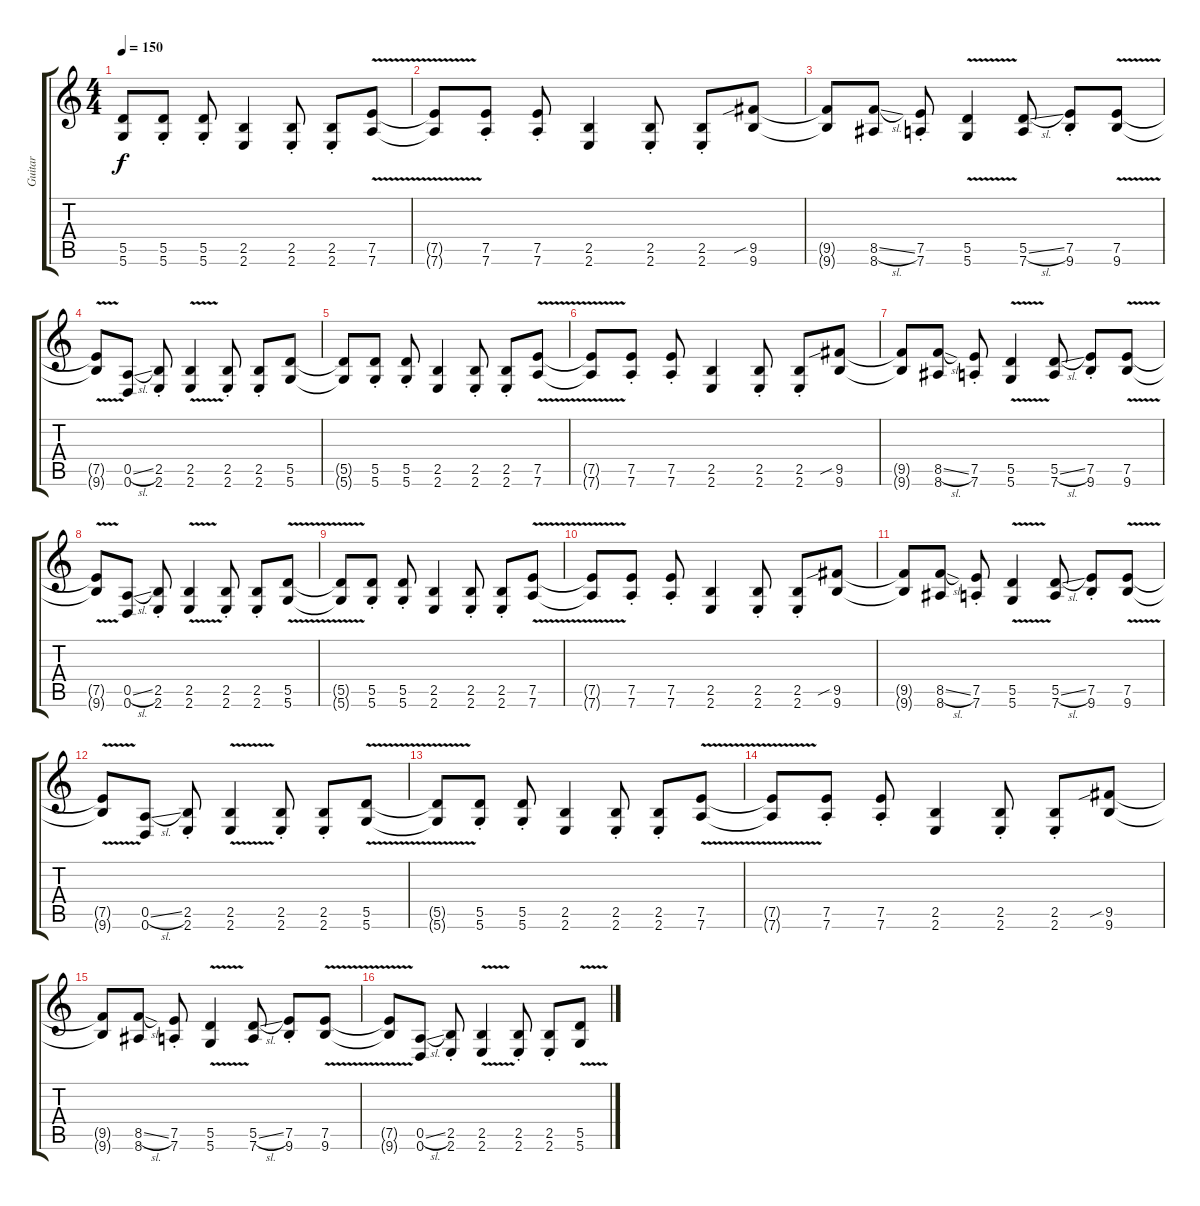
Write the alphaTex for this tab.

\track ("Guitar " "Guitar ") {instrument distortionguitar}
\staff {score tabs}
\tuning (E4 B3 G3 D3 A2 D2) {hide}
\ts (4 4)
\tempo 150
\clef g2
\ks c
(5.5{t} 5.6{t}).8{dy f} (5.5{st} 5.6).8 (5.5{st} 5.6).8 (2.5 2.6).4 (2.5{st} 2.6).8 (2.5{st} 2.6).8 (7.5{v} 7.6{v}).8 |
(7.5{t} 7.6{t}).8 (7.5{st} 7.6).8 (7.5{st} 7.6).8 (2.5 2.6).4 (2.5{st} 2.6).8 (2.5{st} 2.6).8 (9.5{sib} 9.6).8 |
(9.5{t} 9.6{t}).8 (8.5{sl} 8.6).8 (7.5{st} 7.6).8 (5.5{v} 5.6{v}).4 (5.5{sl} 7.6).8 (7.5{st} 9.6).8 (7.5{v} 9.6{v}).8 |
(7.5{t} 9.6{t}).8 (0.5{sl} 0.6).8 (2.5{st} 2.6).8 (2.5 2.6{v}).4 (2.5{st} 2.6).8 (2.5{st} 2.6).8 (5.5 5.6).8 |
(5.5{t} 5.6{t}).8 (5.5{st} 5.6).8 (5.5{st} 5.6).8 (2.5 2.6).4 (2.5{st} 2.6).8 (2.5{st} 2.6).8 (7.5{v} 7.6{v}).8 |
(7.5{t} 7.6{t}).8 (7.5{st} 7.6).8 (7.5{st} 7.6).8 (2.5 2.6).4 (2.5{st} 2.6).8 (2.5{st} 2.6).8 (9.5{sib} 9.6).8 |
(9.5{t} 9.6{t}).8 (8.5{sl} 8.6).8 (7.5{st} 7.6).8 (5.5{v} 5.6{v}).4 (5.5{sl} 7.6).8 (7.5{st} 9.6).8 (7.5{v} 9.6{v}).8 |
(7.5{t} 9.6{t}).8 (0.5{sl} 0.6).8 (2.5{st} 2.6).8 (2.5{v} 2.6{v}).4 (2.5{st} 2.6).8 (2.5{st} 2.6).8 (5.5{v} 5.6{v}).8 |
(5.5{t} 5.6{t}).8 (5.5{st} 5.6).8 (5.5{st} 5.6).8 (2.5 2.6).4 (2.5{st} 2.6).8 (2.5{st} 2.6).8 (7.5{v} 7.6{v}).8 |
(7.5{t} 7.6{t}).8 (7.5{st} 7.6).8 (7.5{st} 7.6).8 (2.5 2.6).4 (2.5{st} 2.6).8 (2.5{st} 2.6).8 (9.5{sib} 9.6).8 |
(9.5{t} 9.6{t}).8 (8.5{sl} 8.6).8 (7.5{st} 7.6).8 (5.5{v} 5.6{v}).4 (5.5{sl} 7.6).8 (7.5{st} 9.6).8 (7.5{v} 9.6{v}).8 |
(7.5{t} 9.6{t}).8 (0.5{sl} 0.6).8 (2.5{st} 2.6).8 (2.5{v} 2.6{v}).4 (2.5{st} 2.6).8 (2.5{st} 2.6).8 (5.5{v} 5.6{v}).8 |
(5.5{t} 5.6{t}).8 (5.5{st} 5.6).8 (5.5{st} 5.6).8 (2.5 2.6).4 (2.5{st} 2.6).8 (2.5{st} 2.6).8 (7.5{v} 7.6{v}).8 |
(7.5{t} 7.6{t}).8 (7.5{st} 7.6).8 (7.5{st} 7.6).8 (2.5 2.6).4 (2.5{st} 2.6).8 (2.5{st} 2.6).8 (9.5{sib} 9.6).8 |
(9.5{t} 9.6{t}).8 (8.5{sl} 8.6).8 (7.5{st} 7.6).8 (5.5{v} 5.6{v}).4 (5.5{sl} 7.6).8 (7.5{st} 9.6).8 (7.5{v} 9.6{v}).8 |
(7.5{t} 9.6{t}).8 (0.5{sl} 0.6).8 (2.5{st} 2.6).8 (2.5{v} 2.6{v}).4 (2.5{st} 2.6).8 (2.5{st} 2.6).8 (5.5{v} 5.6{v}).8
